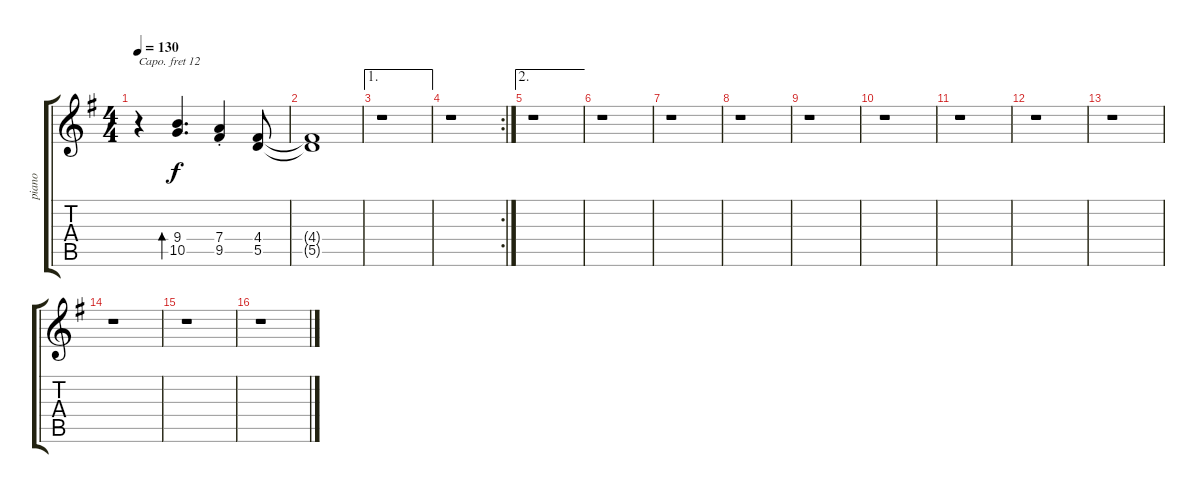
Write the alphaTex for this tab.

\track ("piano" "piano") {instrument electricpiano1}
\staff {score tabs}
\capo 12
\tuning (E4 B3 G3 D3 A2 E2) {hide}
\ts (4 4)
\tempo 130
\clef g2
\ks g
r.4{dy f} (9.4 10.5).4{d bd 30} (7.4{st} 9.5{st}).4 (4.4 5.5).8 |
(4.4{t} 5.5{t}).1 |
\ae 1
r.1 |
\rc 2
r.1 |
\ae 2
r.1 |
r.1 |
r.1 |
r.1 |
r.1 |
r.1 |
r.1 |
r.1 |
r.1 |
r.1 |
r.1 |
r.1
